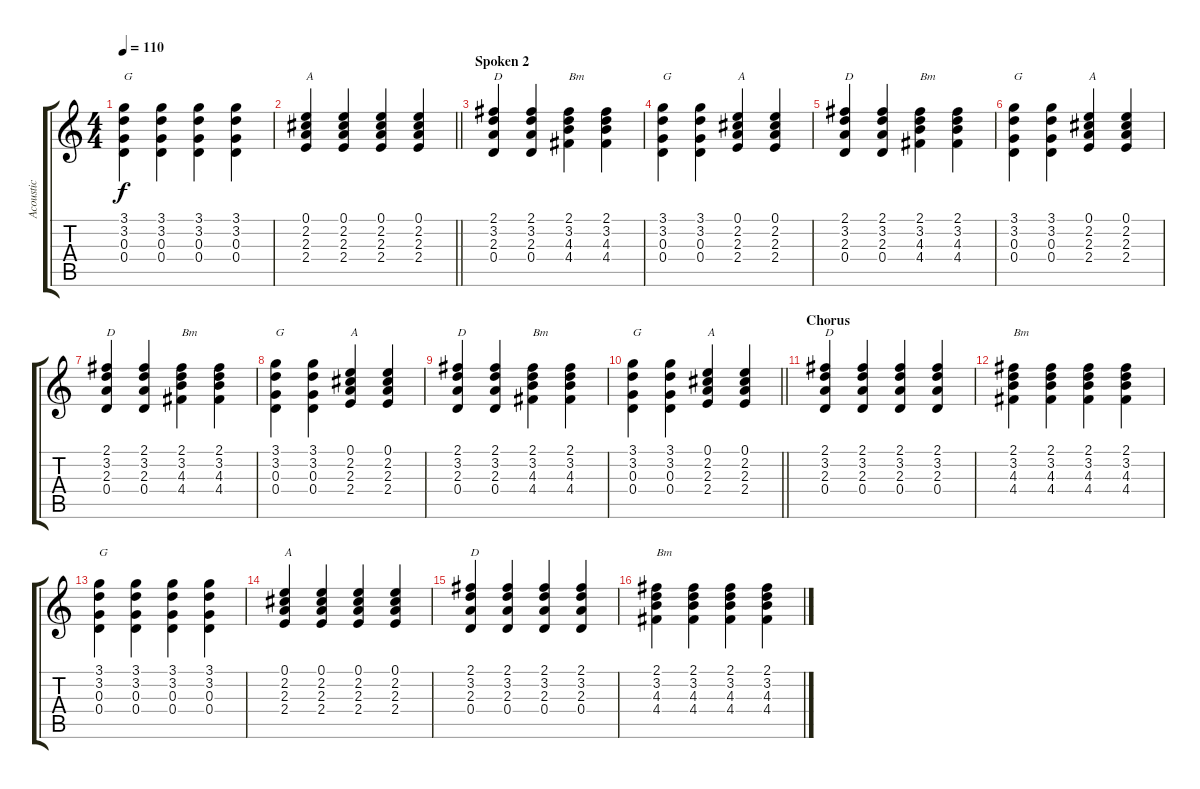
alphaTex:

\track ("Acoustic" "Acoustic") {instrument acousticguitarsteel}
\staff {score tabs}
\tuning (E4 B3 G3 D3 A2 E2) {hide}
\ts (4 4)
\tempo 110
\clef g2
\ks c
(3.1 3.2 0.3 0.4).4{txt "G" dy f} (3.1 3.2 0.3 0.4).4 (3.1 3.2 0.3 0.4).4 (3.1 3.2 0.3 0.4).4 |
\barLineRight lightlight
(0.1 2.2 2.3 2.4).4{txt "A"} (0.1 2.2 2.3 2.4).4 (0.1 2.2 2.3 2.4).4 (0.1 2.2 2.3 2.4).4 |
\section ("" "Spoken 2")
(2.1 3.2 2.3 0.4).4{txt "D"} (2.1 3.2 2.3 0.4).4 (2.1 3.2 4.3 4.4).4{txt "Bm"} (2.1 3.2 4.3 4.4).4 |
(3.1 3.2 0.3 0.4).4{txt "G"} (3.1 3.2 0.3 0.4).4 (0.1 2.2 2.3 2.4).4{txt "A"} (0.1 2.2 2.3 2.4).4 |
(2.1 3.2 2.3 0.4).4{txt "D"} (2.1 3.2 2.3 0.4).4 (2.1 3.2 4.3 4.4).4{txt "Bm"} (2.1 3.2 4.3 4.4).4 |
(3.1 3.2 0.3 0.4).4{txt "G"} (3.1 3.2 0.3 0.4).4 (0.1 2.2 2.3 2.4).4{txt "A"} (0.1 2.2 2.3 2.4).4 |
(2.1 3.2 2.3 0.4).4{txt "D"} (2.1 3.2 2.3 0.4).4 (2.1 3.2 4.3 4.4).4{txt "Bm"} (2.1 3.2 4.3 4.4).4 |
(3.1 3.2 0.3 0.4).4{txt "G"} (3.1 3.2 0.3 0.4).4 (0.1 2.2 2.3 2.4).4{txt "A"} (0.1 2.2 2.3 2.4).4 |
(2.1 3.2 2.3 0.4).4{txt "D"} (2.1 3.2 2.3 0.4).4 (2.1 3.2 4.3 4.4).4{txt "Bm"} (2.1 3.2 4.3 4.4).4 |
\barLineRight lightlight
(3.1 3.2 0.3 0.4).4{txt "G"} (3.1 3.2 0.3 0.4).4 (0.1 2.2 2.3 2.4).4{txt "A"} (0.1 2.2 2.3 2.4).4 |
\section ("" "Chorus")
(2.1 3.2 2.3 0.4).4{txt "D"} (2.1 3.2 2.3 0.4).4 (2.1 3.2 2.3 0.4).4 (2.1 3.2 2.3 0.4).4 |
(2.1 3.2 4.3 4.4).4{txt "Bm"} (2.1 3.2 4.3 4.4).4 (2.1 3.2 4.3 4.4).4 (2.1 3.2 4.3 4.4).4 |
(3.1 3.2 0.3 0.4).4{txt "G"} (3.1 3.2 0.3 0.4).4 (3.1 3.2 0.3 0.4).4 (3.1 3.2 0.3 0.4).4 |
(0.1 2.2 2.3 2.4).4{txt "A"} (0.1 2.2 2.3 2.4).4 (0.1 2.2 2.3 2.4).4 (0.1 2.2 2.3 2.4).4 |
(2.1 3.2 2.3 0.4).4{txt "D"} (2.1 3.2 2.3 0.4).4 (2.1 3.2 2.3 0.4).4 (2.1 3.2 2.3 0.4).4 |
(2.1 3.2 4.3 4.4).4{txt "Bm"} (2.1 3.2 4.3 4.4).4 (2.1 3.2 4.3 4.4).4 (2.1 3.2 4.3 4.4).4
